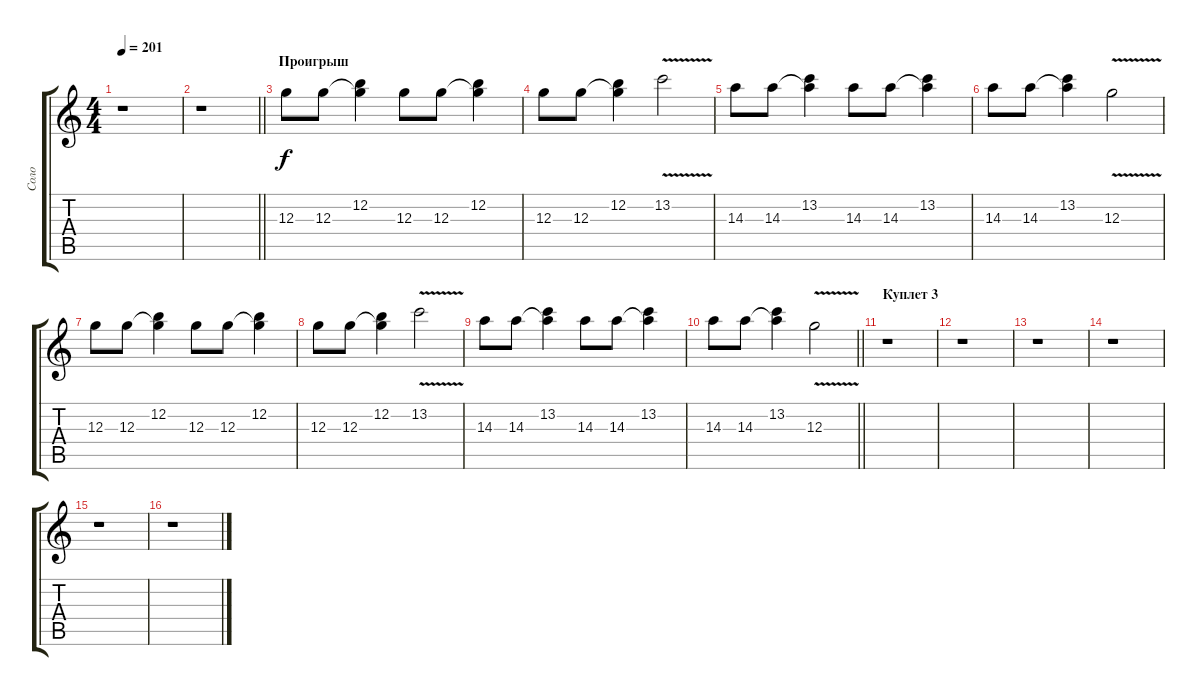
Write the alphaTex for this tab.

\track ("Соло" "Соло") {instrument overdrivenguitar}
\staff {score tabs}
\tuning (E4 B3 G3 D3 A2 E2) {hide}
\ts (4 4)
\tempo 201
\clef g2
\ks c
r.1{dy f} |
\barLineRight lightlight
r.1 |
\section ("" "Проигрыш")
12.3.8 12.3.8 (12.2 12.3{t}).4 12.3.8 12.3.8 (12.2 12.3{t}).4 |
12.3.8 12.3.8 (12.2 12.3{t}).4 13.2{v}.2 |
14.3.8 14.3.8 (13.2 14.3{t}).4 14.3.8 14.3.8 (13.2 14.3{t}).4 |
14.3.8 14.3.8 (13.2 14.3{t}).4 12.3{v}.2 |
12.3.8 12.3.8 (12.2 12.3{t}).4 12.3.8 12.3.8 (12.2 12.3{t}).4 |
12.3.8 12.3.8 (12.2 12.3{t}).4 13.2{v}.2 |
14.3.8 14.3.8 (13.2 14.3{t}).4 14.3.8 14.3.8 (13.2 14.3{t}).4 |
\barLineRight lightlight
14.3.8 14.3.8 (13.2 14.3{t}).4 12.3{v}.2 |
\section ("" "Куплет 3")
r.1 |
r.1 |
r.1 |
r.1 |
r.1 |
r.1
